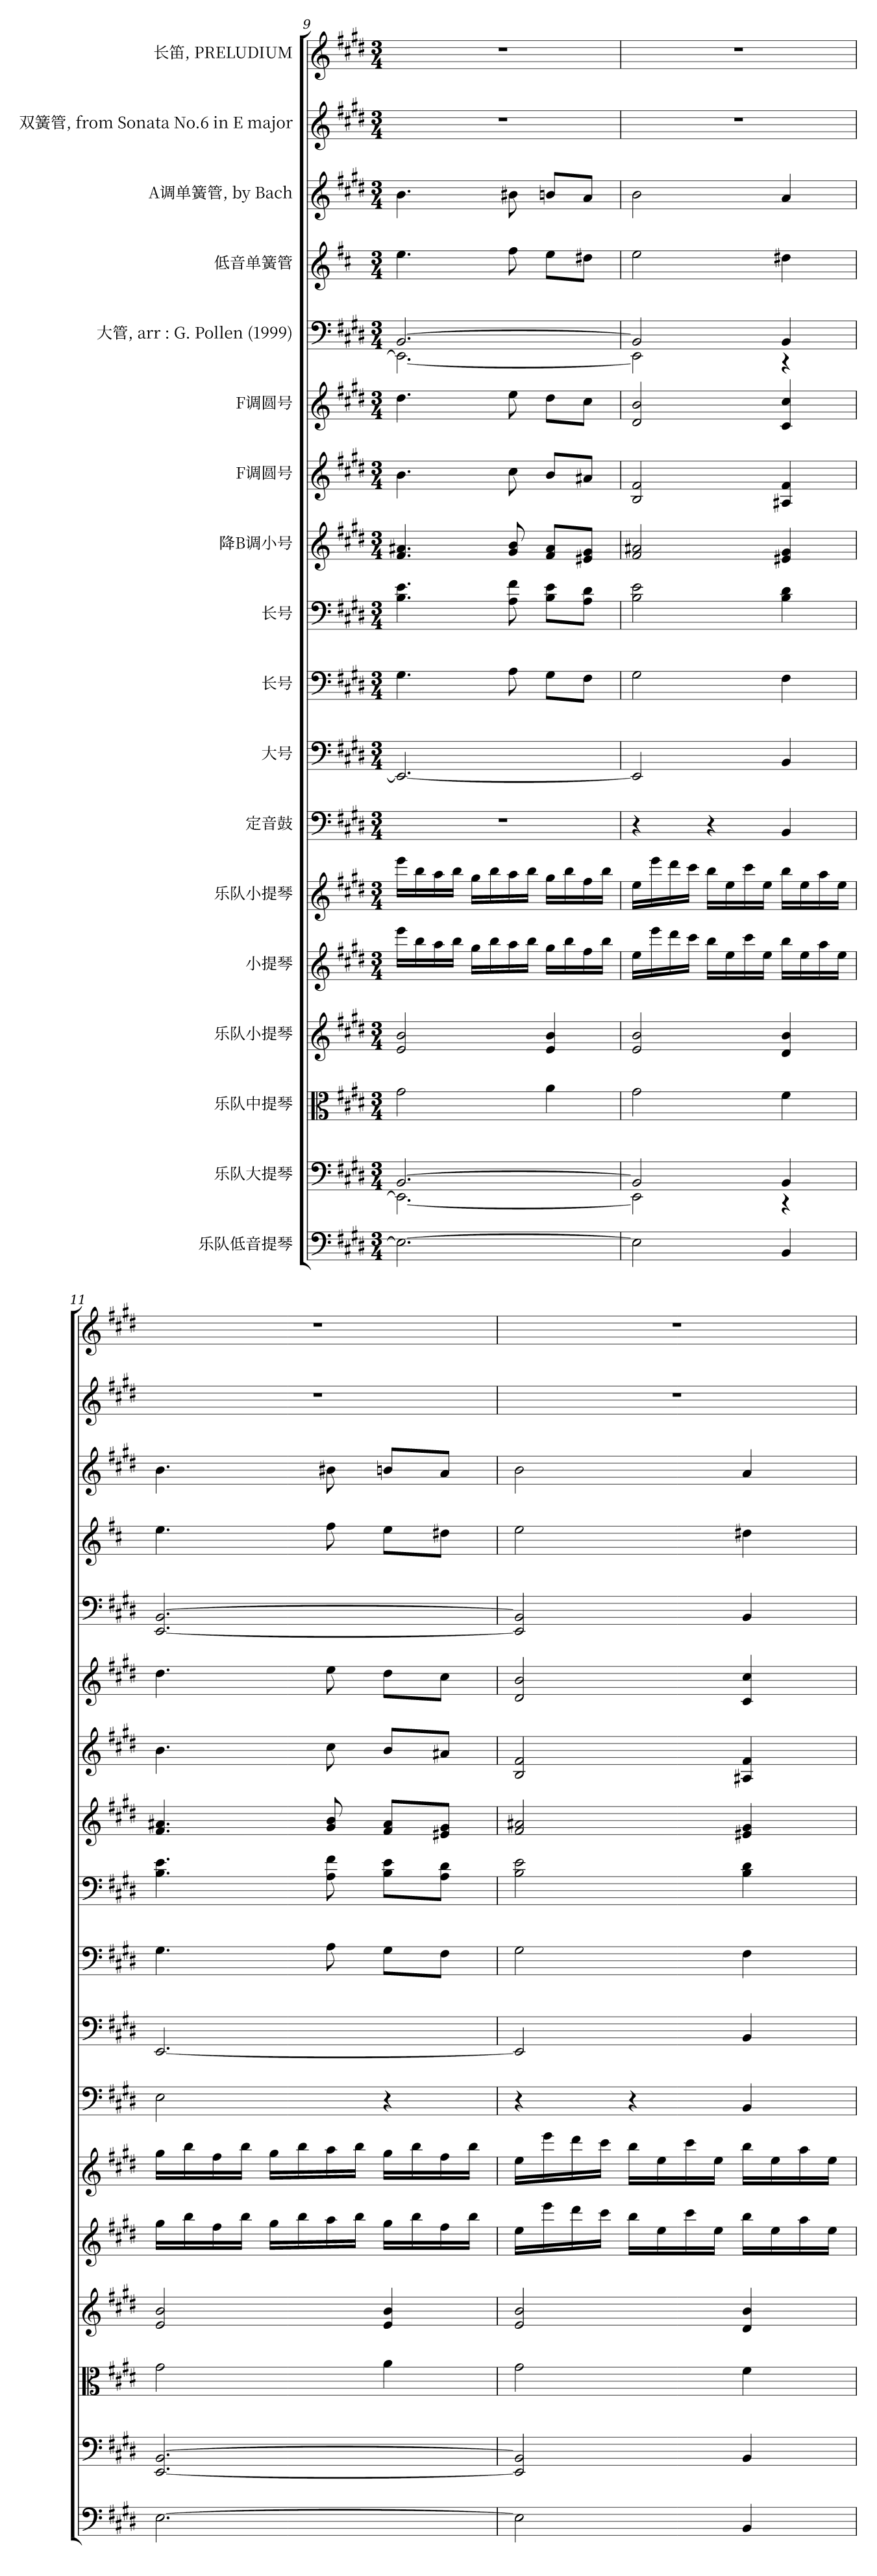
**kern	**kern	**kern	**kern	**kern	**kern	**kern	**kern	**kern	**kern	**kern	**kern	**kern	**kern	**kern	**kern	**kern	**kern
*part18	*part17	*part16	*part15	*part14	*part13	*part12	*part11	*part10	*part9	*part8	*part7	*part6	*part5	*part4	*part3	*part2	*part1
*staff18	*staff17	*staff16	*staff15	*staff14	*staff13	*staff12	*staff11	*staff10	*staff9	*staff8	*staff7	*staff6	*staff5	*staff4	*staff3	*staff2	*staff1
*I"乐队低音提琴	*I"乐队大提琴	*I"乐队中提琴	*I"乐队小提琴	*I"小提琴	*I"乐队小提琴	*I"定音鼓	*I"大号	*I"长号	*I"长号	*I"降B调小号	*I"F调圆号	*I"F调圆号	*I"大管, arr : G. Pollen (1999)	*I"低音单簧管	*I"A调单簧管, by Bach	*I"双簧管, from Sonata No.6 in E major	*I"长笛, PRELUDIUM
*clefF4	*clefF4	*clefC3	*clefG2	*clefG2	*clefG2	*clefF4	*clefF4	*clefF4	*clefF4	*clefG2	*clefG2	*clefG2	*clefF4	*clefG2	*clefG2	*clefG2	*clefG2
*ITrd7c12	*	*	*	*	*	*	*	*	*	*ITrd1c2	*ITrd4c7	*ITrd4c7	*	*ITrd8c14	*ITrd2c3	*	*
*k[f#c#g#d#]	*k[f#c#g#d#]	*k[f#c#g#d#]	*k[f#c#g#d#]	*k[f#c#g#d#]	*k[f#c#g#d#]	*k[f#c#g#d#]	*k[f#c#g#d#]	*k[f#c#g#d#]	*k[f#c#g#d#]	*k[f#c#]	*k[f#c#g#]	*k[f#c#g#]	*k[f#c#g#d#]	*k[f#c#]	*k[f#c#g#d#a#e#b#]	*k[f#c#g#d#]	*k[f#c#g#d#]
*M3/4	*M3/4	*M3/4	*M3/4	*M3/4	*M3/4	*M3/4	*M3/4	*M3/4	*M3/4	*M3/4	*M3/4	*M3/4	*M3/4	*M3/4	*M3/4	*M3/4	*M3/4
=9	=9	=9	=9	=9	=9	=9	=9	=9	=9	=9	=9	=9	=9	=9	=9	=9	=9
*	*^	*	*	*	*	*	*	*	*	*	*	*	*^	*	*	*	*
2.EE\_	[2.BB/	2.EE\_	2g#\	2e/ 2b/	16eee\LL	16eee\LL	2.r	2.EE/_	4.G#\	4.B\ 4.e\	4.e/ 4.g#X/	4.e\	4.g#\	[2.BB/	2.EE\_	4.e\	4.g#\	2.r	2.r
.	.	.	.	.	16bb\	16bb\	.	.	.	.	.	.	.	.	.	.	.	.	.
.	.	.	.	.	16aa\	16aa\	.	.	.	.	.	.	.	.	.	.	.	.	.
.	.	.	.	.	16bb\JJ	16bb\JJ	.	.	.	.	.	.	.	.	.	.	.	.	.
.	.	.	.	.	16gg#\LL	16gg#\LL	.	.	.	.	.	.	.	.	.	.	.	.	.
.	.	.	.	.	16bb\	16bb\	.	.	.	.	.	.	.	.	.	.	.	.	.
.	.	.	.	.	16aa\	16aa\	.	.	8A\	8A\ 8f#\	8f#/ 8a/	8f#\	8a\	.	.	8f#\	8g##X\	.	.
.	.	.	.	.	16bb\JJ	16bb\JJ	.	.	.	.	.	.	.	.	.	.	.	.	.
.	.	.	4a\	4e/ 4b/	16gg#\LL	16gg#\LL	.	.	8G#\L	8B\ 8e\L	8e/ 8g#/L	8e/L	8g#\L	.	.	8e\L	8g#X/L	.	.
.	.	.	.	.	16bb\	16bb\	.	.	.	.	.	.	.	.	.	.	.	.	.
.	.	.	.	.	16ff#\	16ff#\	.	.	8F#\J	8A\ 8d#\J	8d#X/ 8f#/J	8d#X/J	8f#\J	.	.	8d#X\J	8f#/J	.	.
.	.	.	.	.	16bb\JJ	16bb\JJ	.	.	.	.	.	.	.	.	.	.	.	.	.
!!LO:PB:g=z
=10	=10	=10	=10	=10	=10	=10	=10	=10	=10	=10	=10	=10	=10	=10	=10	=10	=10	=10	=10
2EE\]	2BB/]	2EE\]	2g#\	2e/ 2b/	16ee\LL	16ee\LL	4r	2EE/]	2G#\	2B\ 2e\	2e/ 2g#X/	2E/ 2B/	2G#/ 2e/	2BB/]	2EE\]	2e\	2g#\	2.r	2.r
.	.	.	.	.	16eee\	16eee\	.	.	.	.	.	.	.	.	.	.	.	.	.
.	.	.	.	.	16ddd#\	16ddd#\	.	.	.	.	.	.	.	.	.	.	.	.	.
.	.	.	.	.	16ccc#\JJ	16ccc#\JJ	.	.	.	.	.	.	.	.	.	.	.	.	.
.	.	.	.	.	16bb\LL	16bb\LL	4r	.	.	.	.	.	.	.	.	.	.	.	.
.	.	.	.	.	16ee\	16ee\	.	.	.	.	.	.	.	.	.	.	.	.	.
.	.	.	.	.	16ccc#\	16ccc#\	.	.	.	.	.	.	.	.	.	.	.	.	.
.	.	.	.	.	16ee\JJ	16ee\JJ	.	.	.	.	.	.	.	.	.	.	.	.	.
4BBB/	4BB/	4r	4f#\	4d#/ 4b/	16bb\LL	16bb\LL	4BB/	4BB/	4F#\	4B\ 4d#\	4d#X/ 4f#/	4D#X/ 4B/	4F#/ 4f#/	4BB/	4r	4d#X\	4f#/	.	.
.	.	.	.	.	16ee\	16ee\	.	.	.	.	.	.	.	.	.	.	.	.	.
.	.	.	.	.	16aa\	16aa\	.	.	.	.	.	.	.	.	.	.	.	.	.
.	.	.	.	.	16ee\JJ	16ee\JJ	.	.	.	.	.	.	.	.	.	.	.	.	.
*	*v	*v	*	*	*	*	*	*	*	*	*	*	*	*v	*v	*	*	*	*
=11	=11	=11	=11	=11	=11	=11	=11	=11	=11	=11	=11	=11	=11	=11	=11	=11	=11
[2.EE\	[2.EE/ [2.BB/	2g#\	2e/ 2b/	16gg#\LL	16gg#\LL	2E\	[2.EE/	4.G#\	4.B\ 4.e\	4.e/ 4.g#X/	4.e\	4.g#\	[2.EE/ [2.BB/	4.e\	4.g#\	2.r	2.r
.	.	.	.	16bb\	16bb\	.	.	.	.	.	.	.	.	.	.	.	.
.	.	.	.	16ff#\	16ff#\	.	.	.	.	.	.	.	.	.	.	.	.
.	.	.	.	16bb\JJ	16bb\JJ	.	.	.	.	.	.	.	.	.	.	.	.
.	.	.	.	16gg#\LL	16gg#\LL	.	.	.	.	.	.	.	.	.	.	.	.
.	.	.	.	16bb\	16bb\	.	.	.	.	.	.	.	.	.	.	.	.
.	.	.	.	16aa\	16aa\	.	.	8A\	8A\ 8f#\	8f#/ 8a/	8f#\	8a\	.	8f#\	8g##X\	.	.
.	.	.	.	16bb\JJ	16bb\JJ	.	.	.	.	.	.	.	.	.	.	.	.
.	.	4a\	4e/ 4b/	16gg#\LL	16gg#\LL	4r	.	8G#\L	8B\ 8e\L	8e/ 8g#/L	8e/L	8g#\L	.	8e\L	8g#X/L	.	.
.	.	.	.	16bb\	16bb\	.	.	.	.	.	.	.	.	.	.	.	.
.	.	.	.	16ff#\	16ff#\	.	.	8F#\J	8A\ 8d#\J	8d#X/ 8f#/J	8d#X/J	8f#\J	.	8d#X\J	8f#/J	.	.
.	.	.	.	16bb\JJ	16bb\JJ	.	.	.	.	.	.	.	.	.	.	.	.
=12	=12	=12	=12	=12	=12	=12	=12	=12	=12	=12	=12	=12	=12	=12	=12	=12	=12
2EE\]	2EE/] 2BB/]	2g#\	2e/ 2b/	16ee\LL	16ee\LL	4r	2EE/]	2G#\	2B\ 2e\	2e/ 2g#X/	2E/ 2B/	2G#/ 2e/	2EE/] 2BB/]	2e\	2g#\	2.r	2.r
.	.	.	.	16eee\	16eee\	.	.	.	.	.	.	.	.	.	.	.	.
.	.	.	.	16ddd#\	16ddd#\	.	.	.	.	.	.	.	.	.	.	.	.
.	.	.	.	16ccc#\JJ	16ccc#\JJ	.	.	.	.	.	.	.	.	.	.	.	.
.	.	.	.	16bb\LL	16bb\LL	4r	.	.	.	.	.	.	.	.	.	.	.
.	.	.	.	16ee\	16ee\	.	.	.	.	.	.	.	.	.	.	.	.
.	.	.	.	16ccc#\	16ccc#\	.	.	.	.	.	.	.	.	.	.	.	.
.	.	.	.	16ee\JJ	16ee\JJ	.	.	.	.	.	.	.	.	.	.	.	.
4BBB/	4BB/	4f#\	4d#/ 4b/	16bb\LL	16bb\LL	4BB/	4BB/	4F#\	4B\ 4d#\	4d#X/ 4f#/	4D#X/ 4B/	4F#/ 4f#/	4BB/	4d#X\	4f#/	.	.
.	.	.	.	16ee\	16ee\	.	.	.	.	.	.	.	.	.	.	.	.
.	.	.	.	16aa\	16aa\	.	.	.	.	.	.	.	.	.	.	.	.
.	.	.	.	16ee\JJ	16ee\JJ	.	.	.	.	.	.	.	.	.	.	.	.
=	=	=	=	=	=	=	=	=	=	=	=	=	=	=	=	=	=
*-	*-	*-	*-	*-	*-	*-	*-	*-	*-	*-	*-	*-	*-	*-	*-	*-	*-
